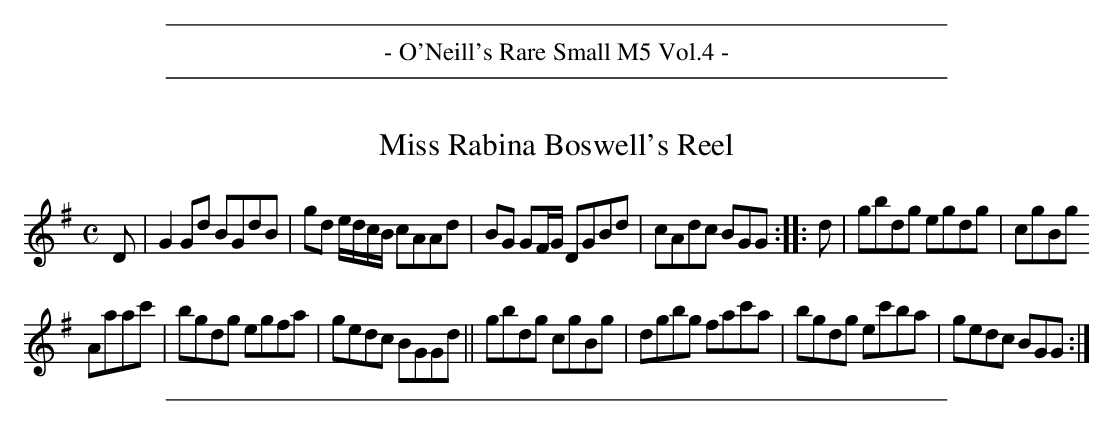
X:1
T: Miss Rabina Boswell's Reel
M: C
L: 1/8
K: G
D |\
G2Gd BGdB | gd e/d/c/B/ cAAd | BG GF/G/ DGBd | cAdc BGG :: d | gbdg egdg | cgBg
Aaac' | bgdg egfa | gedc BGGd || gbdg cgBg | dgbg fac'a | bgdg ec'ba | gedc BGG :|
